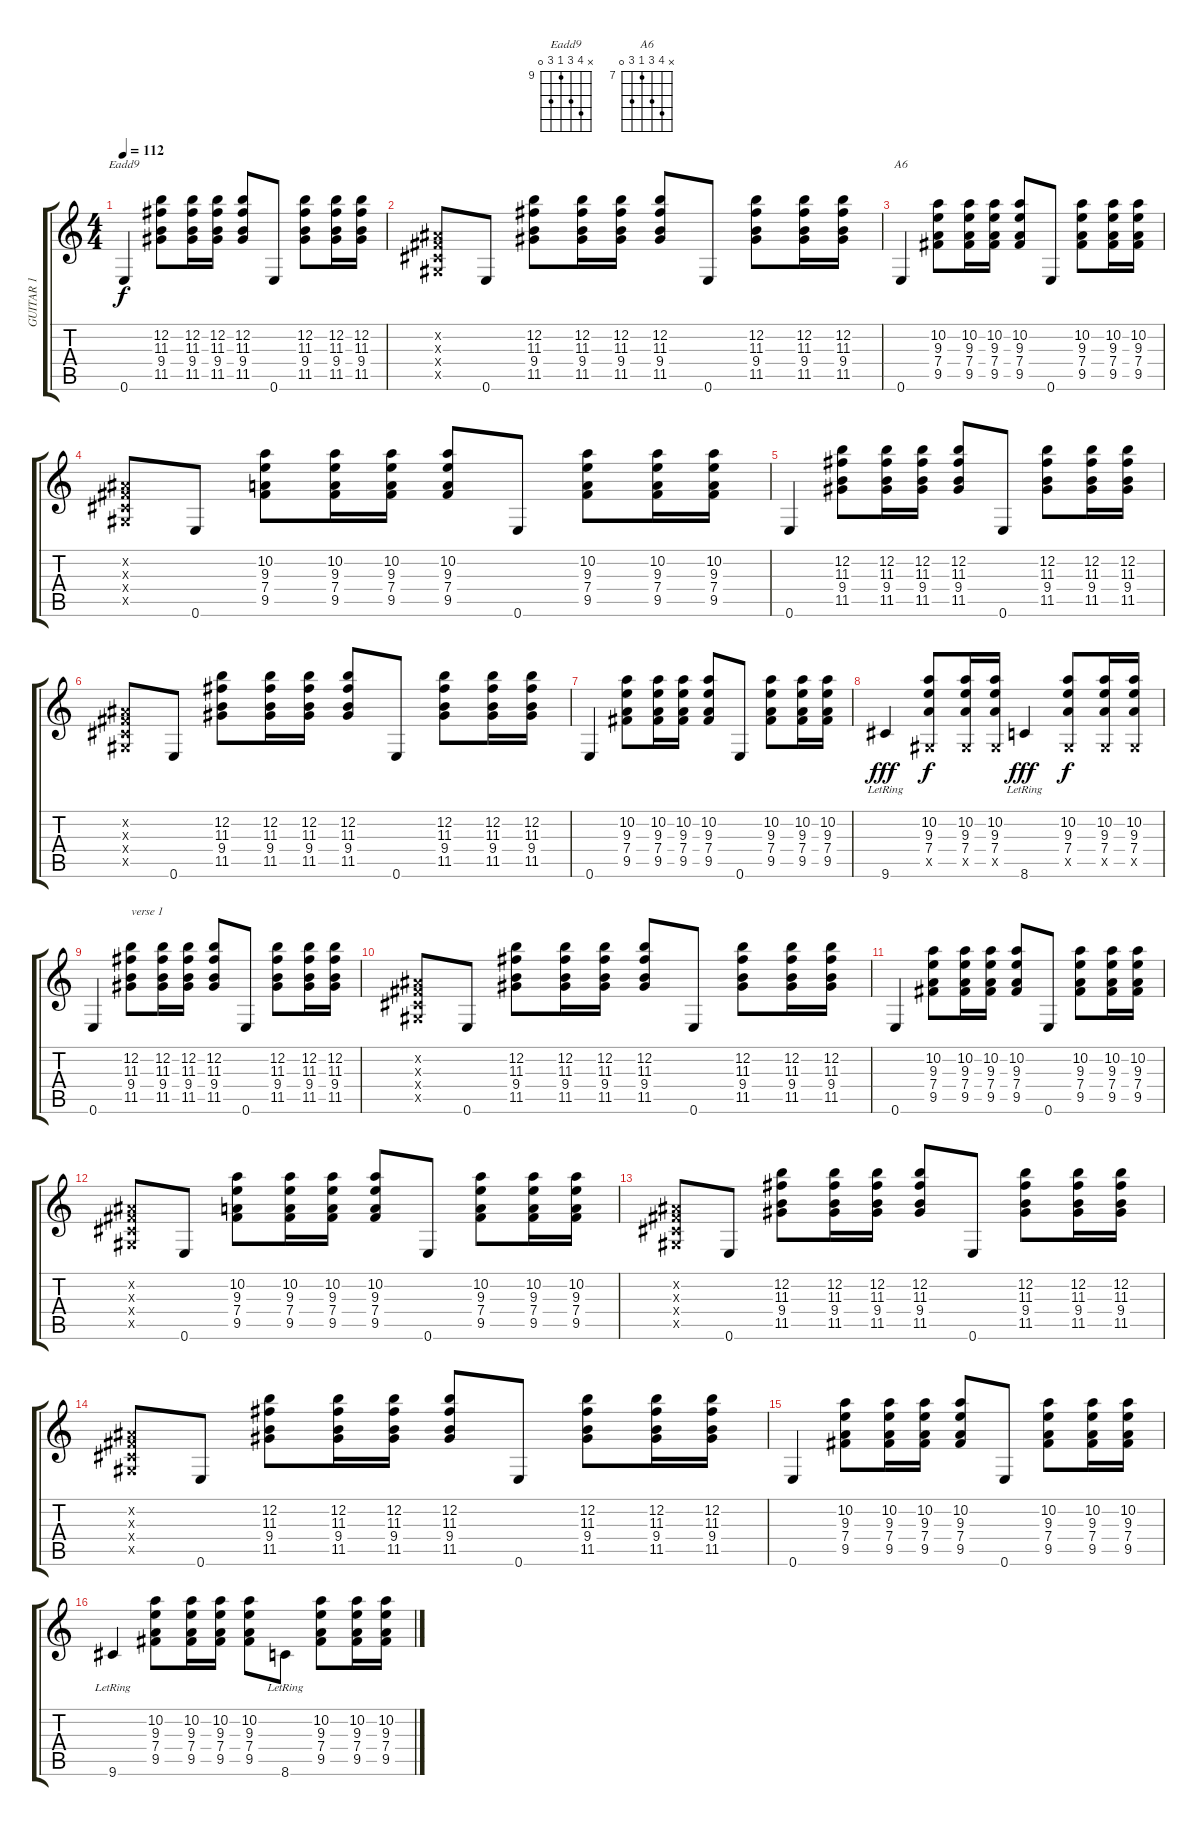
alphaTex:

\track ("GUITAR 1" "GUITAR 1") {instrument acousticguitarnylon}
\staff {score tabs}
\tuning (E4 B3 G3 D3 A2 E2) {hide}
\chord ("Eadd9" x 12 11 9 11 0) {firstfret 9}
\chord ("A6" x 10 9 7 9 0) {firstfret 7}
\ts (4 4)
\tempo 112
\clef g2
\ks c
0.6.4{ch "Eadd9" dy f instrument acousticguitarnylon} (12.2 11.3 9.4 11.5).8 (12.2 11.3 9.4 11.5).16 (12.2 11.3 9.4 11.5).16 (12.2 11.3 9.4 11.5).8 0.6.8 (12.2 11.3 9.4 11.5).8 (12.2 11.3 9.4 11.5).16 (12.2 11.3 9.4 11.5).16 |
(-1.2{x} -1.3{x} -1.4{x} -1.5{x}).8 0.6.8 (12.2 11.3 9.4 11.5).8 (12.2 11.3 9.4 11.5).16 (12.2 11.3 9.4 11.5).16 (12.2 11.3 9.4 11.5).8 0.6.8 (12.2 11.3 9.4 11.5).8 (12.2 11.3 9.4 11.5).16 (12.2 11.3 9.4 11.5).16 |
0.6.4{ch "A6"} (10.2 9.3 7.4 9.5).8 (10.2 9.3 7.4 9.5).16 (10.2 9.3 7.4 9.5).16 (10.2 9.3 7.4 9.5).8 0.6.8 (10.2 9.3 7.4 9.5).8 (10.2 9.3 7.4 9.5).16 (10.2 9.3 7.4 9.5).16 |
(-1.2{x} -1.3{x} -1.4{x} -1.5{x}).8 0.6.8 (10.2 9.3 7.4 9.5).8 (10.2 9.3 7.4 9.5).16 (10.2 9.3 7.4 9.5).16 (10.2 9.3 7.4 9.5).8 0.6.8 (10.2 9.3 7.4 9.5).8 (10.2 9.3 7.4 9.5).16 (10.2 9.3 7.4 9.5).16 |
0.6.4 (12.2 11.3 9.4 11.5).8 (12.2 11.3 9.4 11.5).16 (12.2 11.3 9.4 11.5).16 (12.2 11.3 9.4 11.5).8 0.6.8 (12.2 11.3 9.4 11.5).8 (12.2 11.3 9.4 11.5).16 (12.2 11.3 9.4 11.5).16 |
(-1.2{x} -1.3{x} -1.4{x} -1.5{x}).8 0.6.8 (12.2 11.3 9.4 11.5).8 (12.2 11.3 9.4 11.5).16 (12.2 11.3 9.4 11.5).16 (12.2 11.3 9.4 11.5).8 0.6.8 (12.2 11.3 9.4 11.5).8 (12.2 11.3 9.4 11.5).16 (12.2 11.3 9.4 11.5).16 |
0.6.4 (10.2 9.3 7.4 9.5).8 (10.2 9.3 7.4 9.5).16 (10.2 9.3 7.4 9.5).16 (10.2 9.3 7.4 9.5).8 0.6.8 (10.2 9.3 7.4 9.5).8 (10.2 9.3 7.4 9.5).16 (10.2 9.3 7.4 9.5).16 |
9.6{lr}.4{dy fff} (10.2 9.3 7.4 -1.5{x}).8{dy f} (10.2 9.3 7.4 -1.5{x}).16 (10.2 9.3 7.4 -1.5{x}).16 8.6{lr}.4{dy fff} (10.2 9.3 7.4 -1.5{x}).8{dy f} (10.2 9.3 7.4 -1.5{x}).16 (10.2 9.3 7.4 -1.5{x}).16 |
0.6.4 (12.2 11.3 9.4 11.5).8{txt "verse 1"} (12.2 11.3 9.4 11.5).16 (12.2 11.3 9.4 11.5).16 (12.2 11.3 9.4 11.5).8 0.6.8 (12.2 11.3 9.4 11.5).8 (12.2 11.3 9.4 11.5).16 (12.2 11.3 9.4 11.5).16 |
(-1.2{x} -1.3{x} -1.4{x} -1.5{x}).8 0.6.8 (12.2 11.3 9.4 11.5).8 (12.2 11.3 9.4 11.5).16 (12.2 11.3 9.4 11.5).16 (12.2 11.3 9.4 11.5).8 0.6.8 (12.2 11.3 9.4 11.5).8 (12.2 11.3 9.4 11.5).16 (12.2 11.3 9.4 11.5).16 |
0.6.4 (10.2 9.3 7.4 9.5).8 (10.2 9.3 7.4 9.5).16 (10.2 9.3 7.4 9.5).16 (10.2 9.3 7.4 9.5).8 0.6.8 (10.2 9.3 7.4 9.5).8 (10.2 9.3 7.4 9.5).16 (10.2 9.3 7.4 9.5).16 |
(-1.2{x} -1.3{x} -1.4{x} -1.5{x}).8 0.6.8 (10.2 9.3 7.4 9.5).8 (10.2 9.3 7.4 9.5).16 (10.2 9.3 7.4 9.5).16 (10.2 9.3 7.4 9.5).8 0.6.8 (10.2 9.3 7.4 9.5).8 (10.2 9.3 7.4 9.5).16 (10.2 9.3 7.4 9.5).16 |
(-1.2{x} -1.3{x} -1.4{x} -1.5{x}).8 0.6.8 (12.2 11.3 9.4 11.5).8 (12.2 11.3 9.4 11.5).16 (12.2 11.3 9.4 11.5).16 (12.2 11.3 9.4 11.5).8 0.6.8 (12.2 11.3 9.4 11.5).8 (12.2 11.3 9.4 11.5).16 (12.2 11.3 9.4 11.5).16 |
(-1.2{x} -1.3{x} -1.4{x} -1.5{x}).8 0.6.8 (12.2 11.3 9.4 11.5).8 (12.2 11.3 9.4 11.5).16 (12.2 11.3 9.4 11.5).16 (12.2 11.3 9.4 11.5).8 0.6.8 (12.2 11.3 9.4 11.5).8 (12.2 11.3 9.4 11.5).16 (12.2 11.3 9.4 11.5).16 |
0.6.4 (10.2 9.3 7.4 9.5).8 (10.2 9.3 7.4 9.5).16 (10.2 9.3 7.4 9.5).16 (10.2 9.3 7.4 9.5).8 0.6.8 (10.2 9.3 7.4 9.5).8 (10.2 9.3 7.4 9.5).16 (10.2 9.3 7.4 9.5).16 |
9.6{lr}.4 (10.2 9.3 7.4 9.5).8 (10.2 9.3 7.4 9.5).16 (10.2 9.3 7.4 9.5).16 (10.2 9.3 7.4 9.5).8 8.6{lr}.8 (10.2 9.3 7.4 9.5).8 (10.2 9.3 7.4 9.5).16 (10.2 9.3 7.4 9.5).16
